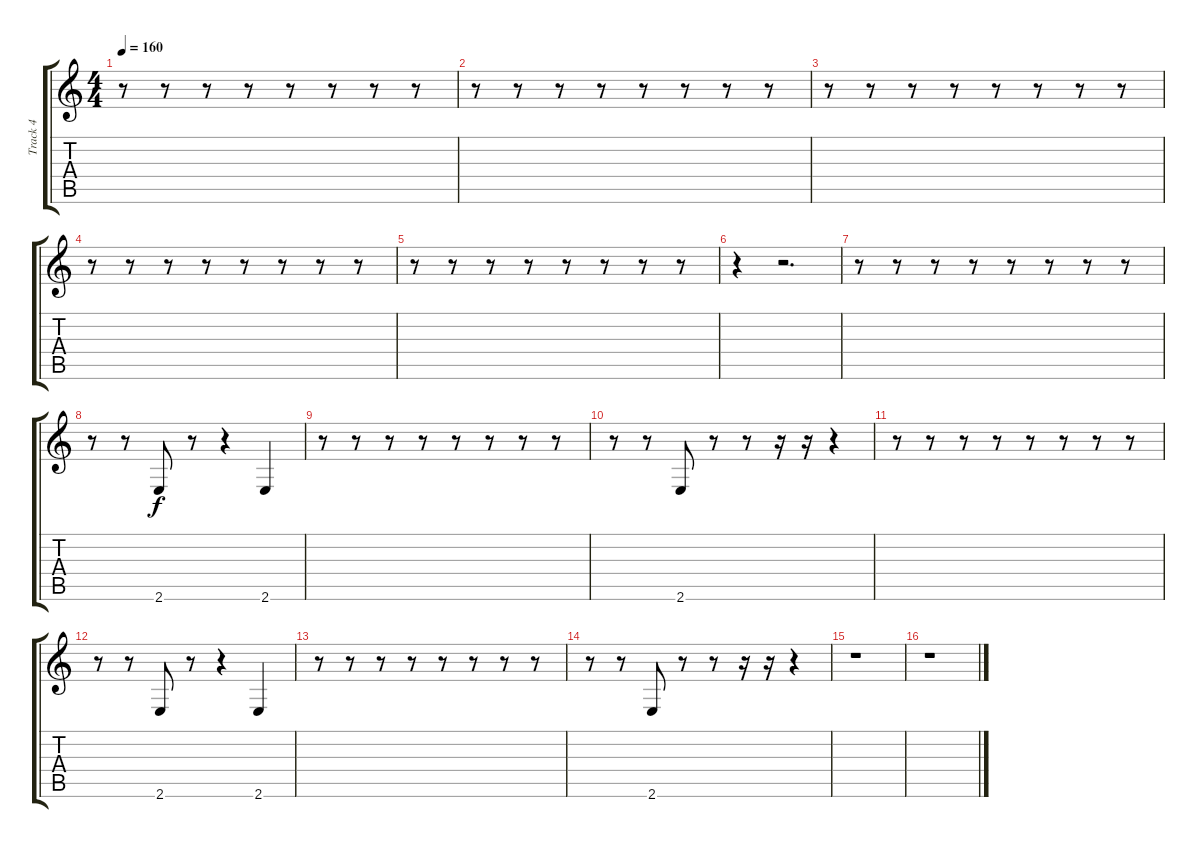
\track ("Track 4" "Track 4") {instrument electricbasspick}
\staff {score tabs}
\tuning (D4 A3 F3 C3 G2 D2) {hide}
\ts (4 4)
\tempo 160
\clef g2
\ks c
r.8{dy f} r.8 r.8 r.8 r.8 r.8 r.8 r.8 |
r.8 r.8 r.8 r.8 r.8 r.8 r.8 r.8 |
r.8 r.8 r.8 r.8 r.8 r.8 r.8 r.8 |
r.8 r.8 r.8 r.8 r.8 r.8 r.8 r.8 |
r.8 r.8 r.8 r.8 r.8 r.8 r.8 r.8 |
r.4 r.2{d} |
r.8 r.8 r.8 r.8 r.8 r.8 r.8 r.8 |
r.8 r.8 2.6.8 r.8 r.4 2.6.4 |
r.8 r.8 r.8 r.8 r.8 r.8 r.8 r.8 |
r.8 r.8 2.6.8 r.8 r.8 r.16 r.16 r.4 |
r.8 r.8 r.8 r.8 r.8 r.8 r.8 r.8 |
r.8 r.8 2.6.8 r.8 r.4 2.6.4 |
r.8 r.8 r.8 r.8 r.8 r.8 r.8 r.8 |
r.8 r.8 2.6.8 r.8 r.8 r.16 r.16 r.4 |
r.1 |
r.1
